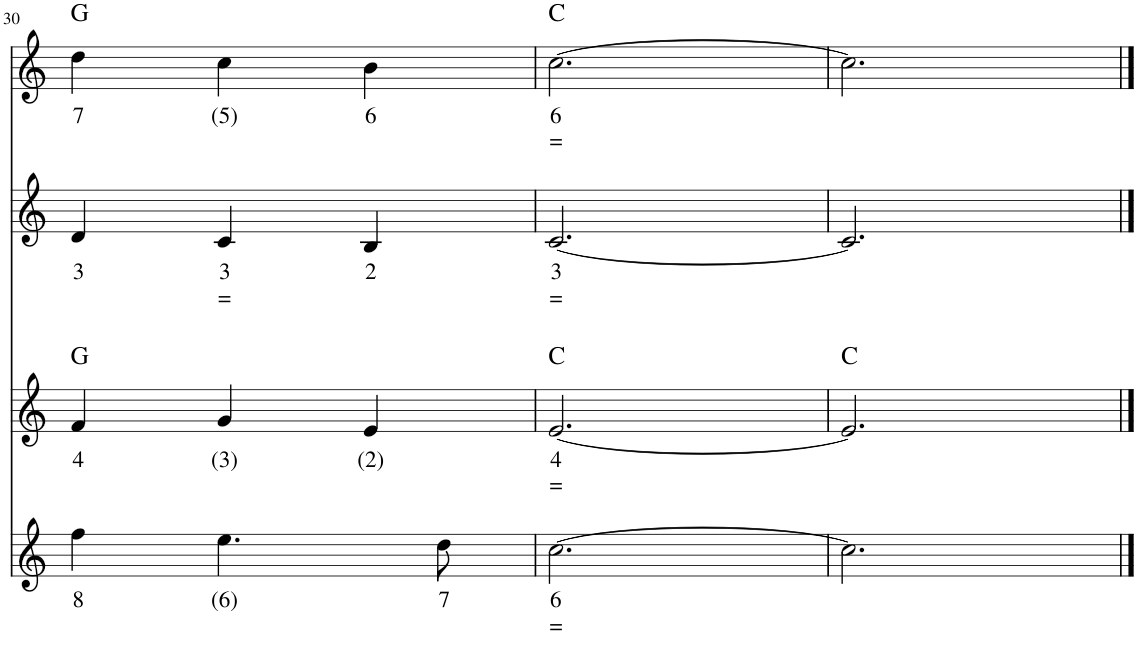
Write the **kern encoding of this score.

**kern	**text	**text	**kern	**text	**text	**kern	**text	**text	**kern	**text	**text	**harte
*part4	*part4	*part4	*part3	*part3	*part3	*part2	*part2	*part2	*part1	*part1	*part1	*part1
*staff4	*staff4	*staff4	*staff3	*staff3	*staff3	*staff2	*staff2	*staff2	*staff1	*staff1	*staff1	*
*I"Stem	*	*	*I"Stem	*	*	*I"Stem	*	*	*I"Stem	*	*	*
!!LO:PB:g=z
*clefG2	*	*	*clefG2	*	*	*clefG2	*	*	*clefG2	*	*	*
*k[]	*	*	*k[]	*	*	*k[]	*	*	*k[]	*	*	*
*M3/4	*	*	*M3/4	*	*	*M3/4	*	*	*M3/4	*	*	*
=30	=30	=30	=30	=30	=30	=30	=30	=30	=30	=30	=30	=30
!	!LO:LY:b	!	!	!LO:LY:b	!	!	!LO:LY:b	!	!	!LO:LY:b	!	!
4ff\	8	.	4f/	4	.	4d/	3	.	4dd\	7	.	G:maj
!	!LO:LY:b	!	!	!LO:LY:b	!	!	!LO:LY:b	!LO:LY:b	!	!LO:LY:b	!	!
4.ee\	(6)	.	4g/	(3)	.	4c/	3	=	4cc\	(5)	.	.
!	!	!	!	!LO:LY:b	!	!	!LO:LY:b	!	!	!LO:LY:b	!	!
.	.	.	4e/	(2)	.	4B/	2	.	4b\	6	.	.
!	!LO:LY:b	!	!	!	!	!	!	!	!	!	!	!
8dd\	7	.	.	.	.	.	.	.	.	.	.	.
=31	=31	=31	=31	=31	=31	=31	=31	=31	=31	=31	=31	=31
!	!LO:LY:b	!LO:LY:b	!	!LO:LY:b	!LO:LY:b	!	!LO:LY:b	!LO:LY:b	!	!LO:LY:b	!LO:LY:b	!
[2.cc\	6	=	[2.e/	4	=	[2.c/	3	=	[2.cc\	6	=	C:maj
=32	=32	=32	=32	=32	=32	=32	=32	=32	=32	=32	=32	=32
2.cc\]	.	.	2.e/]	.	.	2.c/]	.	.	2.cc\]	.	.	.
==	==	==	==	==	==	==	==	==	==	==	==	==
*-	*-	*-	*-	*-	*-	*-	*-	*-	*-	*-	*-	*-
